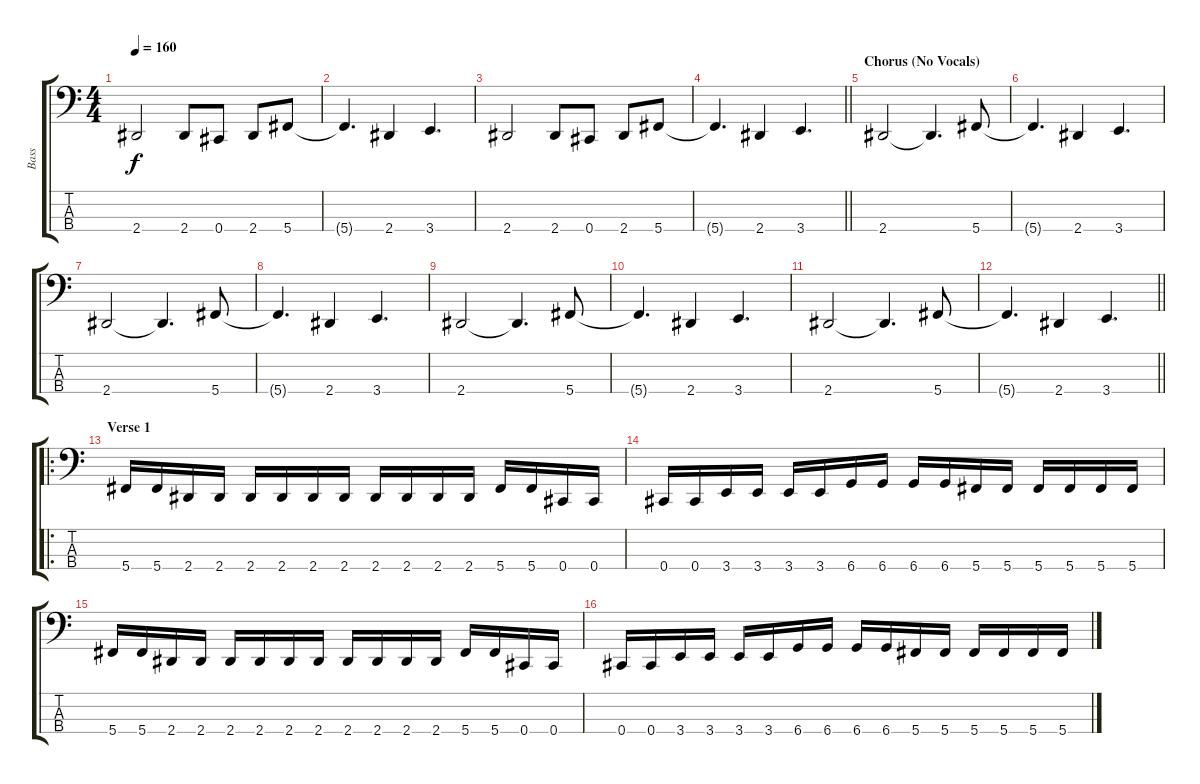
\track ("Bass" "Bass") {instrument electricbasspick}
\staff {score tabs}
\tuning (E2 B1 Gb1 Db1) {hide}
\ts (4 4)
\tempo 160
\clef f4
\ks c
2.4.2{dy f} 2.4.8 0.4.8 2.4.8 5.4.8 |
5.4{t}.4{d} 2.4.4 3.4.4{d} |
2.4.2 2.4.8 0.4.8 2.4.8 5.4.8 |
\barLineRight lightlight
5.4{t}.4{d} 2.4.4 3.4.4{d} |
\section ("" "Chorus (No Vocals)")
2.4.2 2.4{t}.4{d} 5.4.8 |
5.4{t}.4{d} 2.4.4 3.4.4{d} |
2.4.2 2.4{t}.4{d} 5.4.8 |
5.4{t}.4{d} 2.4.4 3.4.4{d} |
2.4.2 2.4{t}.4{d} 5.4.8 |
5.4{t}.4{d} 2.4.4 3.4.4{d} |
2.4.2 2.4{t}.4{d} 5.4.8 |
\barLineRight lightlight
5.4{t}.4{d} 2.4.4 3.4.4{d} |
\ro
\section ("" "Verse 1")
5.4.16 5.4.16 2.4.16 2.4.16 2.4.16 2.4.16 2.4.16 2.4.16 2.4.16 2.4.16 2.4.16 2.4.16 5.4.16 5.4.16 0.4.16 0.4.16 |
0.4.16 0.4.16 3.4.16 3.4.16 3.4.16 3.4.16 6.4.16 6.4.16 6.4.16 6.4.16 5.4.16 5.4.16 5.4.16 5.4.16 5.4.16 5.4.16 |
5.4.16 5.4.16 2.4.16 2.4.16 2.4.16 2.4.16 2.4.16 2.4.16 2.4.16 2.4.16 2.4.16 2.4.16 5.4.16 5.4.16 0.4.16 0.4.16 |
0.4.16 0.4.16 3.4.16 3.4.16 3.4.16 3.4.16 6.4.16 6.4.16 6.4.16 6.4.16 5.4.16 5.4.16 5.4.16 5.4.16 5.4.16 5.4.16
